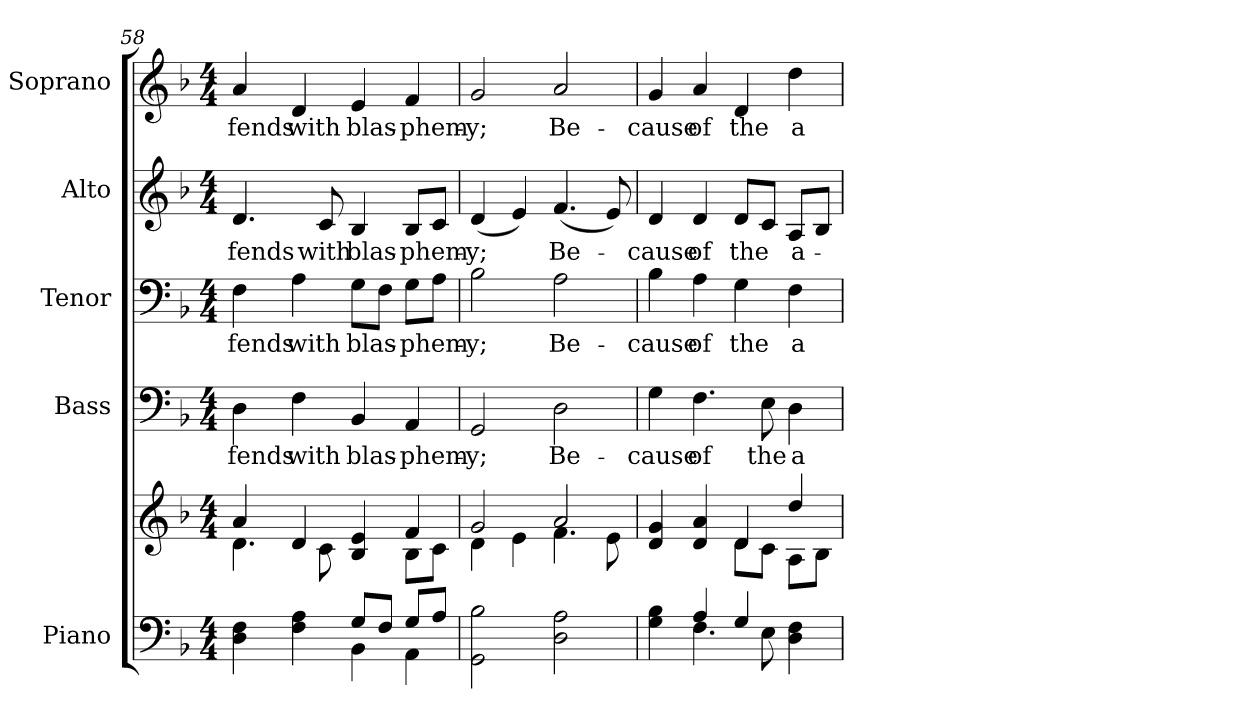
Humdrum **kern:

**kern	**kern	**kern	**text	**kern	**text	**kern	**text	**kern	**text
*part5	*part5	*part4	*part4	*part3	*part3	*part2	*part2	*part1	*part1
*staff6	*staff5	*staff4	*staff4	*staff3	*staff3	*staff2	*staff2	*staff1	*staff1
*I"Piano	*	*I"Bass	*	*I"Tenor	*	*I"Alto	*	*I"Soprano	*
*I'Pno.	*	*I'B.	*	*I'T.	*	*I'A.	*	*I'S.	*
!!LO:PB:g=z
*clefF4	*clefG2	*clefF4	*	*clefF4	*	*clefG2	*	*clefG2	*
*k[b-]	*k[b-]	*k[b-]	*	*k[b-]	*	*k[b-]	*	*k[b-]	*
*F:	*F:	*F:	*	*F:	*	*F:	*	*F:	*
*M4/4	*M4/4	*M4/4	*	*M4/4	*	*M4/4	*	*M4/4	*
=58	=58	=58	=58	=58	=58	=58	=58	=58	=58
*^	*^	*	*	*	*	*	*	*	*
!	!	!	!	!	!LO:LY:b:color=#000000	!	!	!	!	!	!
!	!	!	!	!	!	!	!LO:LY:b:color=#000000	!	!	!	!
!	!	!	!	!	!	!	!	!	!LO:LY:b:color=#000000	!	!
!	!	!	!	!	!	!	!	!	!	!	!LO:LY:b:color=#000000
4Di\ 4Fi	2ryy	4ai/	4.di\	4Di\	-fends	4Fi\	-fends	4.di/	-fends	4ai/	-fends
!	!	!	!	!	!LO:LY:b:color=#000000	!	!	!	!	!	!
!	!	!	!	!	!	!	!LO:LY:b:color=#000000	!	!	!	!
!	!	!	!	!	!	!	!	!	!	!	!LO:LY:b:color=#000000
4Fi\ 4Ai	.	4di/	.	4Fi\	with	4Ai\	with	.	.	4di/	with
!	!	!	!	!	!	!	!	!	!LO:LY:b:color=#000000	!	!
.	.	.	8ci\	.	.	.	.	8ci/	with	.	.
!	!	!	!	!	!LO:LY:b:color=#000000	!	!	!	!	!	!
!	!	!	!	!	!	!	!LO:LY:b:color=#000000	!	!	!	!
!	!	!	!	!	!	!	!	!	!LO:LY:b:color=#000000	!	!
!	!	!	!	!	!	!	!	!	!	!	!LO:LY:b:color=#000000
8Gi/L	4BB-i\	4B-i/ 4ei	4ryy	4BB-i/	blas-	8Gi\L	blas-	4B-i/	blas-	4ei/	blas-
8Fi/J	.	.	.	.	.	8Fi\J	.	.	.	.	.
!	!	!	!	!	!LO:LY:b:color=#000000	!	!	!	!	!	!
!	!	!	!	!	!	!	!LO:LY:b:color=#000000	!	!	!	!
!	!	!	!	!	!	!	!	!	!LO:LY:b:color=#000000	!	!
!	!	!	!	!	!	!	!	!	!	!	!LO:LY:b:color=#000000
8Gi/L	4AAi\	4fi/	8B-i\L	4AAi/	-phem-	8Gi\L	-phem-	8B-i/L	-phem-	4fi/	-phem-
8Ai/J	.	.	8ci\J	.	.	8Ai\J	.	8ci/J	.	.	.
*v	*v	*	*	*	*	*	*	*	*	*	*
=59	=59	=59	=59	=59	=59	=59	=59	=59	=59	=59
!	!	!	!	!LO:LY:b:color=#000000	!	!	!	!	!	!
!	!	!	!	!	!	!LO:LY:b:color=#000000	!	!	!	!
!	!	!	!	!	!	!	!	!LO:LY:b:color=#000000	!	!
!	!	!	!	!	!	!	!	!	!	!LO:LY:b:color=#000000
2GGi\ 2B-i	2gi/	4di\	2GGi/	-y;	2B-i\	-y;	(4di/	-y;	2gi/	-y;
.	.	4ei\	.	.	.	.	4ei/)	.	.	.
!	!	!	!	!LO:LY:b:color=#000000	!	!	!	!	!	!
!	!	!	!	!	!	!LO:LY:b:color=#000000	!	!	!	!
!	!	!	!	!	!	!	!	!LO:LY:b:color=#000000	!	!
!	!	!	!	!	!	!	!	!	!	!LO:LY:b:color=#000000
2Di\ 2Ai	2ai/	4.fi\	2Di\	Be-	2Ai\	Be-	(4.fi/	Be-	2ai/	Be-
.	.	8ei\	.	.	.	.	8ei/)	.	.	.
=60	=60	=60	=60	=60	=60	=60	=60	=60	=60	=60
*^	*	*	*	*	*	*	*	*	*	*
!	!	!	!	!	!LO:LY:b:color=#000000	!	!	!	!	!	!
!	!	!	!	!	!	!	!LO:LY:b:color=#000000	!	!	!	!
!	!	!	!	!	!	!	!	!	!LO:LY:b:color=#000000	!	!
!	!	!	!	!	!	!	!	!	!	!	!LO:LY:b:color=#000000
4Gi\ 4B-i	4ryy	4di/ 4gi	2ryy	4Gi\	-cause	4B-i\	-cause	4di/	-cause	4gi/	-cause
!	!	!	!	!	!LO:LY:b:color=#000000	!	!	!	!	!	!
!	!	!	!	!	!	!	!LO:LY:b:color=#000000	!	!	!	!
!	!	!	!	!	!	!	!	!	!LO:LY:b:color=#000000	!	!
!	!	!	!	!	!	!	!	!	!	!	!LO:LY:b:color=#000000
4Ai/	4.Fi\	4di/ 4ai	.	4.Fi\	of	4Ai\	of	4di/	of	4ai/	of
!	!	!	!	!	!	!	!LO:LY:b:color=#000000	!	!	!	!
!	!	!	!	!	!	!	!	!	!LO:LY:b:color=#000000	!	!
!	!	!	!	!	!	!	!	!	!	!	!LO:LY:b:color=#000000
4Gi/	.	4di/	8di\L	.	.	4Gi\	the	8di/L	the	4di/	the
!	!	!	!	!	!LO:LY:b:color=#000000	!	!	!	!	!	!
.	8Ei\	.	8ci\J	8Ei\	the	.	.	8ci/J	.	.	.
!	!	!	!	!	!LO:LY:b:color=#000000	!	!	!	!	!	!
!	!	!	!	!	!	!	!LO:LY:b:color=#000000	!	!	!	!
!	!	!	!	!	!	!	!	!	!LO:LY:b:color=#000000	!	!
!	!	!	!	!	!	!	!	!	!	!	!LO:LY:b:color=#000000
4Di\ 4Fi	4ryy	4ddi/	8Ai\L	4Di\	a-	4Fi\	a-	8Ai/L	a-	4ddi\	a-
.	.	.	8B-i\J	.	.	.	.	8B-i/J	.	.	.
*v	*v	*	*	*	*	*	*	*	*	*	*
*	*v	*v	*	*	*	*	*	*	*	*
=	=	=	=	=	=	=	=	=	=
*-	*-	*-	*-	*-	*-	*-	*-	*-	*-
